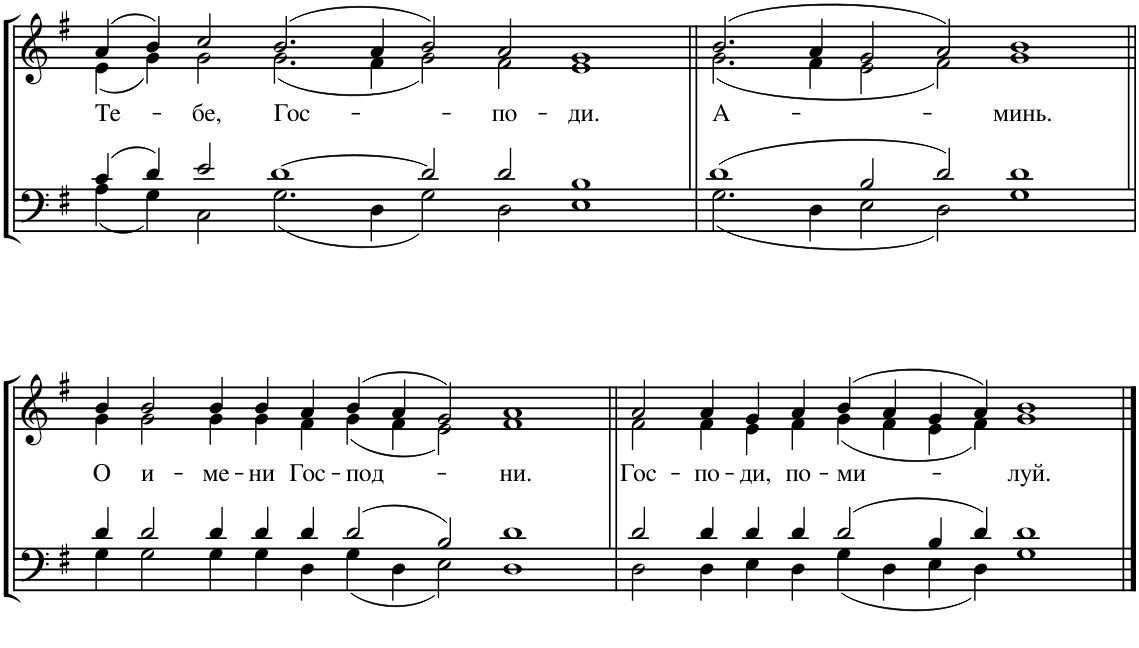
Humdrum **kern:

**kern	**kern	**text
*part1	*part1	*part1
*staff2	*staff1	*staff1
*I"Piano	*	*
*I'Pno.	*	*
!!LO:PB:g=z
*clefF4	*clefG2	*
*k[f#]	*k[f#]	*
*M63/4	*M63/4	*
=18	=18	=18
*^	*^	*
!	!	!	!	!LO:LY:b
4c/	4A\	(4a/	(4e\	Те-
4d/	4G\	4b/)	4g\)	.
!	!	!	!	!LO:LY:b
2e/	2C\	2cc/	2g\	-бе,
!	!	!	!	!LO:LY:b
[1d	2.G\	(2.b/	(2.g\	Гос-
.	4D\	4a/	4f#\	.
2d/]	2G\	2b/)	2g\)	.
!	!	!	!	!LO:LY:b
2d/	2D\	2a/	2f#\	-по-
!	!	!	!	!LO:LY:b
1B	1E	1g	1e	-ди.
=19||	=19||	=19||	=19||	=19||
!	!	!	!	!LO:LY:b
1d	2.G\	(2.b/	(2.g\	А-
.	4D\	4a/	4f#\	.
2B/	2E\	2g/	2e\	.
2d/	2D\	2a/)	2f#\)	.
!	!	!	!	!LO:LY:b
1d	1G	1b	1g	-минь.
!!LO:LB:g=z	!!
=20||	=20||	=20||	=20||	=20||
!	!	!	!	!LO:LY:b
4d/	4G\	4b/	4g\	О
!	!	!	!	!LO:LY:b
2d/	2G\	2b/	2g\	и-
!	!	!	!	!LO:LY:b
4d/	4G\	4b/	4g\	-ме-
!	!	!	!	!LO:LY:b
4d/	4G\	4b/	4g\	-ни
!	!	!	!	!LO:LY:b
4d/	4D\	4a/	4f#\	Гос-
!	!	!	!	!LO:LY:b
2d/	4G\	(4b/	(4g\	-под-
.	4D\	4a/	4f#\	.
2B/	2E\	2g/)	2e\)	.
!	!	!	!	!LO:LY:b
1d	1D	1a	1f#	-ни.
=21||	=21||	=21||	=21||	=21||
!	!	!	!	!LO:LY:b
2d/	2D\	2a/	2f#\	Гос-
!	!	!	!	!LO:LY:b
4d/	4D\	4a/	4f#\	-по-
!	!	!	!	!LO:LY:b
4d/	4E\	4g/	4e\	-ди,
!	!	!	!	!LO:LY:b
4d/	4D\	4a/	4f#\	по-
!	!	!	!	!LO:LY:b
2d/	4G\	(4b/	(4g\	-ми-
.	4D\	4a/	4f#\	.
4B/	4E\	4g/	4e\	.
4d/	4D\	4a/)	4f#\)	.
!	!	!	!	!LO:LY:b
1d	1G	1b	1g	-луй.
*v	*v	*	*	*
*	*v	*v	*
==	==	==
*-	*-	*-
